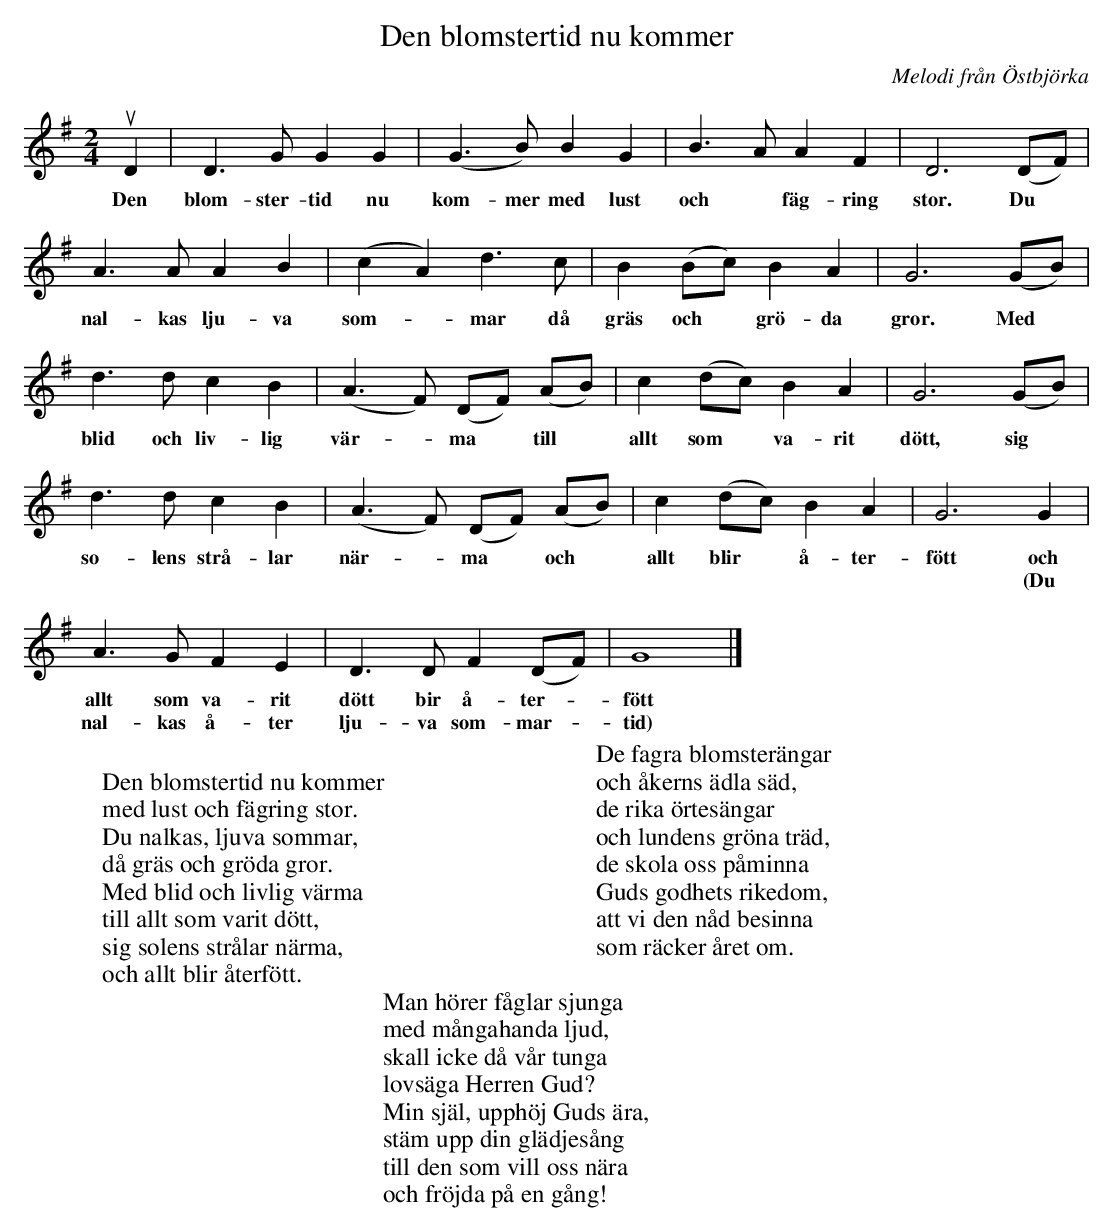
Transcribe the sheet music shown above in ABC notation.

X:1
T:Den blomstertid nu kommer
C:Melodi från Östbjörka
Q:1/4=170
L:1/4
M:2/4
K:Gmaj
uD | D>G GG | (G>B) B G | B>A A F | D3 (D/2F/2) |
w:Den blom-ster-tid nu kom-mer med lust och* fäg-ring stor. Du
A>A AB | (c A) d>c | B (B/c/) B A | G3 (G/B/) |
w:nal-kas lju-va som-*mar då gräs och* grö-da gror. Med
d>d c B | (A>F) (D/F/) (A/B/) | c (d/c/) B A | G3 (G/B/) |
w:blid och liv-lig vär-*ma* till* allt som* va-rit dött, sig
d>d c B | (A>F) (D/F/) (A/B/) | c (d/c/) B A | G3 G |
w:so-lens strå-lar när-*ma* och* allt blir* å-ter-fött och
w:* * * * * * * * * * * * * *  * * (Du
A>G F E | D>D F (D/F/) | G4 |]
w:allt som va-rit dött bir å-ter-*fött
w:nal-kas å-ter lju-va som-mar-*tid)
W:
W:Den blomstertid nu kommer
W:med lust och fägring stor.
W:Du nalkas, ljuva sommar,
W:då gräs och gröda gror.
W:Med blid och livlig värma
W:till allt som varit dött,
W:sig solens strålar närma,
W:och allt blir återfött.
W:
W:De fagra blomsterängar
W:och åkerns ädla säd,
W:de rika örtesängar
W:och lundens gröna träd,
W:de skola oss påminna
W:Guds godhets rikedom,
W:att vi den nåd besinna
W:som räcker året om.
W:
W:Man hörer fåglar sjunga
W:med mångahanda ljud,
W:skall icke då vår tunga
W:lovsäga Herren Gud?
W:Min själ, upphöj Guds ära,
W:stäm upp din glädjesång
W:till den som vill oss nära
W:och fröjda på en gång!
